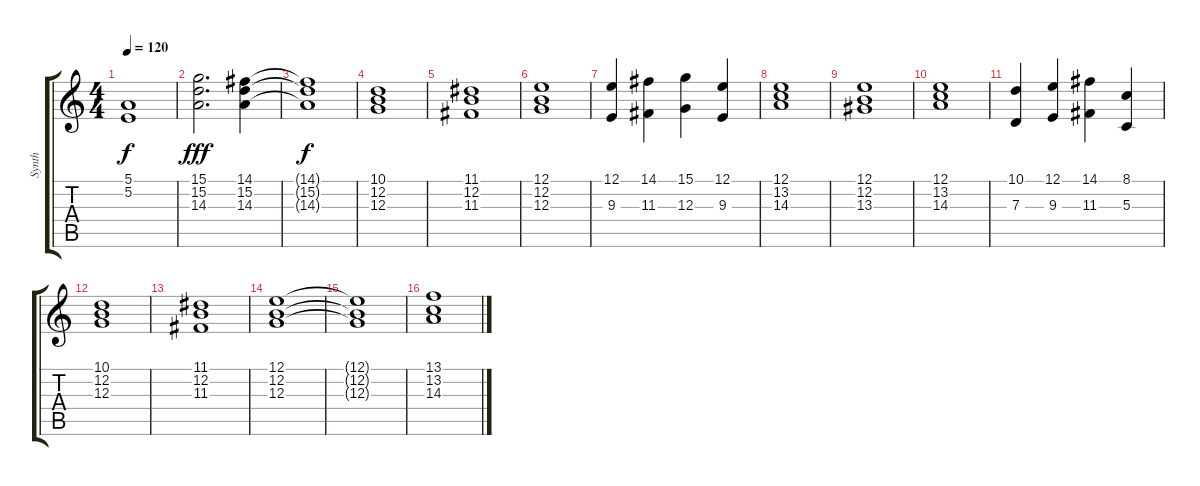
\track ("Synth" "Synth") {instrument stringensemble1}
\staff {score tabs}
\tuning (E4 B3 G3 D3 A2 E2) {hide}
\ts (4 4)
\tempo 120
\clef g2
\ks c
(5.1 5.2).1{dy f} |
(15.1 15.2 14.3).2{d dy fff} (14.1 15.2 14.3).4 |
(14.1{t} 15.2{t} 14.3{t}).1{dy f} |
(10.1 12.2 12.3).1 |
(11.1 12.2 11.3).1 |
(12.1 12.2 12.3).1 |
(12.1 9.3).4 (14.1 11.3).4 (15.1 12.3).4 (12.1 9.3).4 |
(12.1 13.2 14.3).1 |
(12.1 12.2 13.3).1 |
(12.1 13.2 14.3).1 |
(10.1 7.3).4 (12.1 9.3).4 (14.1 11.3).4 (8.1 5.3).4 |
(10.1 12.2 12.3).1 |
(11.1 12.2 11.3).1 |
(12.1 12.2 12.3).1 |
(12.1{t} 12.2{t} 12.3{t}).1 |
(13.1 13.2 14.3).1
